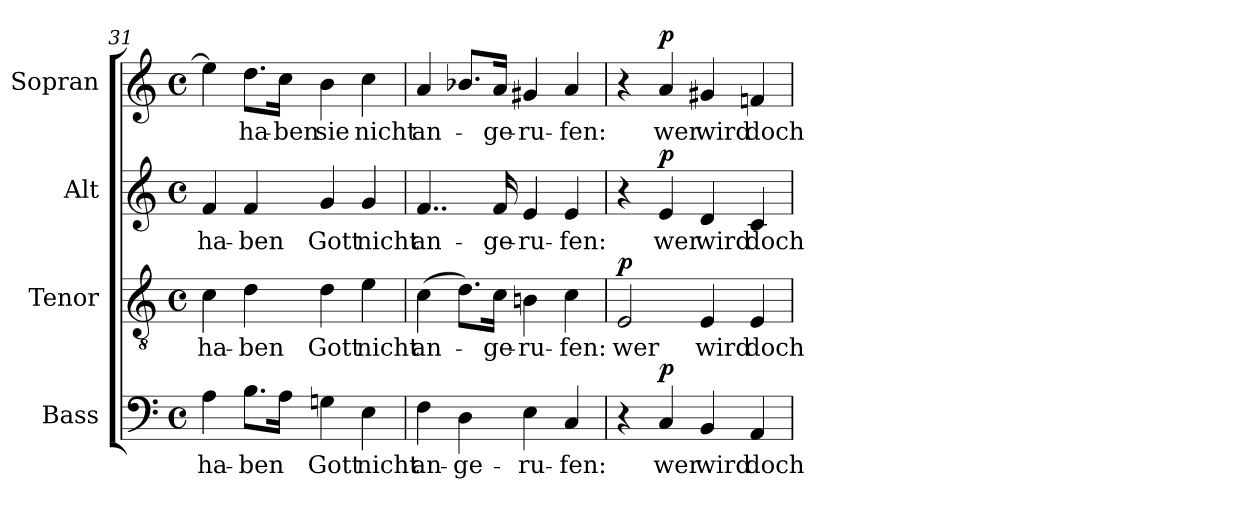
**kern	**text	**dynam	**kern	**text	**dynam	**kern	**text	**dynam	**kern	**text	**dynam
*part4	*part4	*part4	*part3	*part3	*part3	*part2	*part2	*part2	*part1	*part1	*part1
*staff4	*staff4	*staff4	*staff3	*staff3	*staff3	*staff2	*staff2	*staff2	*staff1	*staff1	*staff1
*I"Bass	*	*	*I"Tenor	*	*	*I"Alt	*	*	*I"Sopran	*	*
*I'B.	*	*	*I'T.	*	*	*I'A.	*	*	*I'S.	*	*
*clefF4	*	*	*clefGv2	*	*	*clefG2	*	*	*clefG2	*	*
*k[]	*	*	*k[]	*	*	*k[]	*	*	*k[]	*	*
*C:	*	*	*C:	*	*	*C:	*	*	*C:	*	*
*M4/4	*	*	*M4/4	*	*	*M4/4	*	*	*M4/4	*	*
*met(c)	*	*	*met(c)	*	*	*met(c)	*	*	*met(c)	*	*
=31	=31	=31	=31	=31	=31	=31	=31	=31	=31	=31	=31
!	!LO:LY:b	!	!	!LO:LY:b	!	!	!LO:LY:b	!	!	!	!
4A\	ha-	.	4c\	ha-	.	4f/	ha-	.	4ee\]	.	.
!	!LO:LY:b	!	!	!LO:LY:b	!	!	!LO:LY:b	!	!	!LO:LY:b	!
8.B\L	-ben	.	4d\	-ben	.	4f/	-ben	.	8.dd\L	ha-	.
!	!	!	!	!	!	!	!	!	!	!LO:LY:b	!
16A\Jk	.	.	.	.	.	.	.	.	16cc\Jk	-ben	.
!	!LO:LY:b	!	!	!LO:LY:b	!	!	!LO:LY:b	!	!	!LO:LY:b	!
4Gn\	Gott	.	4d\	Gott	.	4g/	Gott	.	4b\	sie	.
!	!LO:LY:b	!	!	!LO:LY:b	!	!	!LO:LY:b	!	!	!LO:LY:b	!
4E\	nicht	.	4e\	nicht	.	4g/	nicht	.	4cc\	nicht	.
=32	=32	=32	=32	=32	=32	=32	=32	=32	=32	=32	=32
!	!LO:LY:b	!	!	!LO:LY:b	!	!	!LO:LY:b	!	!	!LO:LY:b	!
4F\	an-	.	(>4c\	an-	.	4..f/	an-	.	4a/	an-	.
!	!LO:LY:b	!	!	!	!	!	!	!	!	!	!
4D\	-ge-	.	8.d\L)	.	.	.	.	.	8.b-X/L	.	.
!	!	!	!	!LO:LY:b	!	!	!LO:LY:b	!	!	!LO:LY:b	!
.	.	.	16c\Jk	-ge-	.	16f/	-ge-	.	16a/Jk	-ge-	.
!	!LO:LY:b	!	!	!LO:LY:b	!	!	!LO:LY:b	!	!	!LO:LY:b	!
4E\	-ru-	.	4Bn\	-ru-	.	4e/	-ru-	.	4g#X/	-ru-	.
!	!LO:LY:b	!	!	!LO:LY:b	!	!	!LO:LY:b	!	!	!LO:LY:b	!
4C/	-fen:	.	4c\	-fen:	.	4e/	-fen:	.	4a/	-fen:	.
=33	=33	=33	=33	=33	=33	=33	=33	=33	=33	=33	=33
!	!	!	!	!LO:LY:b	!LO:DY:a	!	!	!	!	!	!
4r	.	.	2E/	wer	p	4r	.	.	4r	.	.
!	!LO:LY:b	!LO:DY:a	!	!	!	!	!LO:LY:b	!LO:DY:a	!	!LO:LY:b	!LO:DY:a
4C/	wer	p	.	.	.	4e/	wer	p	4a/	wer	p
!	!LO:LY:b	!	!	!LO:LY:b	!	!	!LO:LY:b	!	!	!LO:LY:b	!
4BB/	wird	.	4E/	wird	.	4d/	wird	.	4g#X/	wird	.
!	!LO:LY:b	!	!	!LO:LY:b	!	!	!LO:LY:b	!	!	!LO:LY:b	!
4AA/	doch	.	4E/	doch	.	4c/	doch	.	4fn/	doch	.
=	=	=	=	=	=	=	=	=	=	=	=
*-	*-	*-	*-	*-	*-	*-	*-	*-	*-	*-	*-
